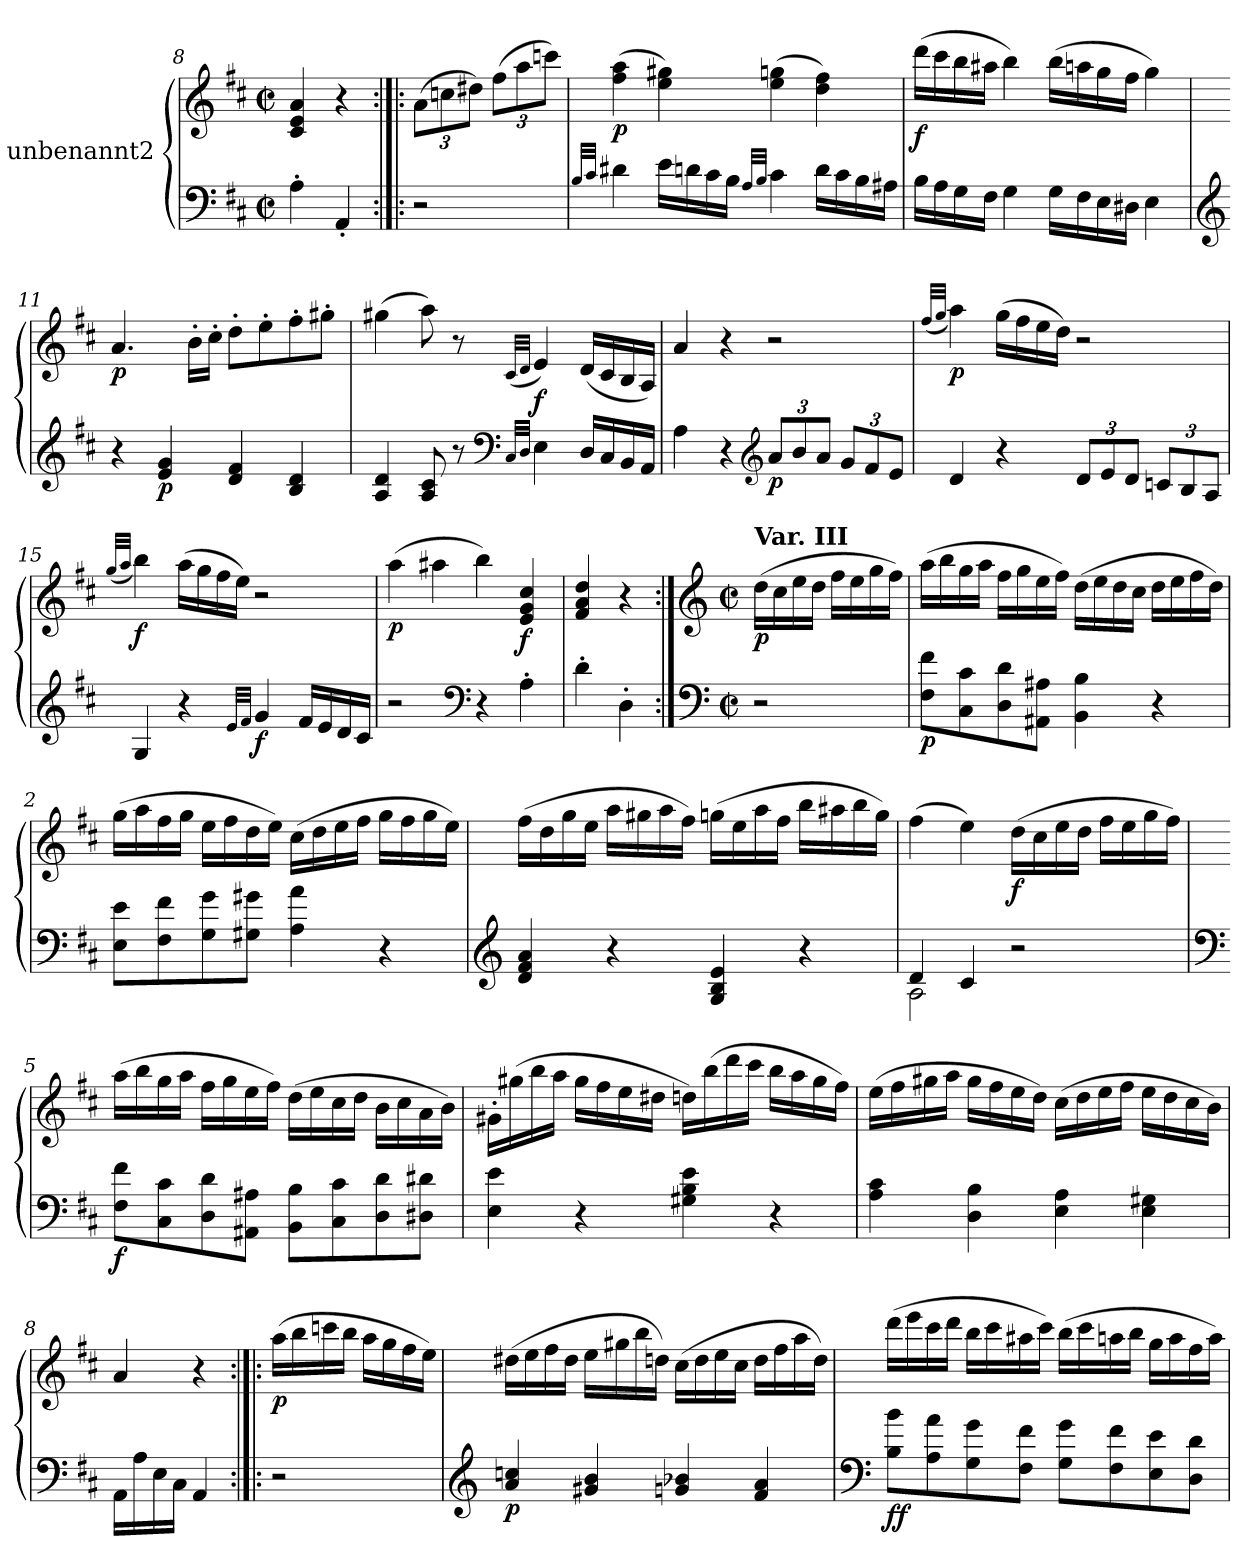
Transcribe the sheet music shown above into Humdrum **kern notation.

**kern	**kern	**dynam
*part1	*part1	*part1
*staff2	*staff1	*staff1/2
*I"unbenannt2	*	*
*clefF4	*clefG2	*
*k[f#c#]	*k[f#c#]	*
*M2/2	*M2/2	*
*met(c|)	*met(c|)	*
=8	=8	=8
4A'\	4c#/ 4e/ 4a/	.
4AA'/	4r	.
=8X1:|!|:	=8X1:|!|:	=8X1:|!|:
*	*Xbrackettup	*
2r	(>12a\L	.
.	12ccn\	.
.	12dd#X\J)	.
.	(>12ff#\L	.
.	12aa\	.
.	12cccn\J)	.
=9	=9	=9
32qB/LLL	.	.
32qc#/JJJ	.	.
!	!	!LO:DY:b
4d#X\	(>4ff#\ 4aa\	p
16e\LL	4ee\ 4gg#X\)	.
16dn\	.	.
16c#\	.	.
16B\JJ	.	.
32qA/LLL	.	.
32qB/JJJ	.	.
4c#\	(>4ee\ 4ggn\	.
16d\LL	4dd\ 4ff#\)	.
16c#\	.	.
16B\	.	.
16A#X\JJ	.	.
=10	=10	=10
!	!	!LO:DY:b
16B\LL	(>16ddd\LL	f
16A\	16ccc#\	.
16G\	16bb\	.
16F#\JJ	16aa#X\JJ	.
4G\	4bb\)	.
16G\LL	(>16bb\LL	.
16F#\	16aan\	.
16E\	16gg\	.
16D#X\JJ	16ff#\JJ	.
4E\	4gg\)	.
=11	=11	=11
*clefG2	*	*
!	!	!LO:DY:b
4r	4.a/	p
!	!	!LO:DY:b=2
4e/ 4g/	.	p
.	16b'\LL	.
.	16cc#'\JJ	.
4d/ 4f#/	8dd'\L	.
.	8ee'\	.
4B/ 4d/	8ff#'\	.
.	8gg#X'\J	.
=12	=12	=12
4A/ 4d/	(>4gg#X\	.
8A/ 8c#/	8aa\)	.
8r	8r	.
*clefF4	*	*
32qC#/LLL	(<32qc#/LLL	.
32qD/JJJ	32qd/JJJ	.
!	!	!LO:DY:b
4E\	4e/)	f
16D/LL	(<16d/LL	.
16C#/	16c#/	.
16BB/	16B/	.
16AA/JJ	16A/JJ)	.
=13	=13	=13
4A\	4a/	.
4r	4r	.
*clefG2	*	*
*Xbrackettup	*	*
!	!	!LO:DY:b=2
12a/L	2r	p
12b/	.	.
12a/J	.	.
12g/L	.	.
12f#/	.	.
12e/J	.	.
=14	=14	=14
.	(<32qff#/LLL	.
.	32qgg/JJJ	.
!	!	!LO:DY:b
4d/	4aa\)	p
4r	(>16gg\LL	.
.	16ff#\	.
.	16ee\	.
.	16dd\JJ)	.
12d/L	2r	.
12e/	.	.
12d/J	.	.
12cn/L	.	.
12B/	.	.
12A/J	.	.
=15	=15	=15
.	(<32qgg/LLL	.
.	32qaa/JJJ	.
!	!	!LO:DY:b
4G/	4bb\)	f
4r	(>16aa\LL	.
.	16gg\	.
.	16ff#\	.
.	16ee\JJ)	.
32qe/LLL	.	.
32qf#/JJJ	.	.
!	!	!LO:DY:b=2
4g/	2r	f
16f#/LL	.	.
16e/	.	.
16d/	.	.
16c#/JJ	.	.
=16	=16	=16
!	!	!LO:DY:b
2r	(>4aa\	p
.	4aa#X\	.
*clefF4	*	*
4r	4bb\)	.
!	!	!LO:DY:b
4A'\	4e/ 4g/ 4cc#/	f
=17	=17	=17
4d'\	4f#/ 4a/ 4dd/	.
4D'\	4r	.
=:|!	=:|!	=:|!
*clefF4	*clefG2	*
*M2/2	*M2/2	*
*met(c|)	*met(c|)	*
!	!LO:TX:a:B:t=Var. III	!
!	!	!LO:DY:b
2r	(>16dd\LL	p
.	16cc#\	.
.	16ee\	.
.	16dd\JJ	.
.	16ff#\LL	.
.	16ee\	.
.	16gg\	.
.	16ff#\JJ)	.
=1	=1	=1
!	!	!LO:DY:b=2
8F#\ 8f#\L	(>16aa\LL	p
.	16bb\	.
8C#\ 8c#\	16gg\	.
.	16aa\JJ	.
8D\ 8d\	16ff#\LL	.
.	16gg\	.
8AA#X\ 8A#X\J	16ee\	.
.	16ff#\JJ)	.
4BB\ 4B\	(>16dd\LL	.
.	16ee\	.
.	16dd\	.
.	16cc#\JJ	.
4r	16dd\LL	.
.	16ee\	.
.	16ff#\	.
.	16dd\JJ)	.
=2	=2	=2
8E\ 8e\L	(>16gg\LL	.
.	16aa\	.
8F#\ 8f#\	16ff#\	.
.	16gg\JJ	.
8G\ 8g\	16ee\LL	.
.	16ff#\	.
8G#X\ 8g#X\J	16dd\	.
.	16ee\JJ)	.
4A\ 4a\	(>16cc#\LL	.
.	16dd\	.
.	16ee\	.
.	16ff#\JJ	.
4r	16gg\LL	.
.	16ff#\	.
.	16gg\	.
.	16ee\JJ)	.
=3	=3	=3
*clefG2	*	*
4d/ 4f#/ 4a/	(>16ff#\LL	.
.	16dd\	.
.	16gg\	.
.	16ee\JJ	.
4r	16aa\LL	.
.	16gg#X\	.
.	16aa\	.
.	16ff#\JJ)	.
4G/ 4B/ 4e/	(>16ggn\LL	.
.	16ee\	.
.	16aa\	.
.	16ff#\JJ	.
4r	16bb\LL	.
.	16aa#X\	.
.	16bb\	.
.	16gg\JJ)	.
=4	=4	=4
*^	*	*
4d/	2A\	(>4ff#\	.
4c#/	.	4ee\)	.
!	!	!	!LO:DY:b
2r	2ryy	(>16dd\LL	f
.	.	16cc#\	.
.	.	16ee\	.
.	.	16dd\JJ	.
.	.	16ff#\LL	.
.	.	16ee\	.
.	.	16gg\	.
.	.	16ff#\JJ)	.
*v	*v	*	*
=5	=5	=5
*clefF4	*	*
!	!	!LO:DY:b=2
8F#\ 8f#\L	(>16aa\LL	f
.	16bb\	.
8C#\ 8c#\	16gg\	.
.	16aa\JJ	.
8D\ 8d\	16ff#\LL	.
.	16gg\	.
8AA#X\ 8A#X\J	16ee\	.
.	16ff#\JJ)	.
8BB\ 8B\L	(>16dd\LL	.
.	16ee\	.
8C#\ 8c#\	16cc#\	.
.	16dd\JJ	.
8D\ 8d\	16b\LL	.
.	16cc#\	.
8D#X\ 8d#X\J	16a\	.
.	16b\JJ)	.
=6	=6	=6
4E\ 4e\	16g#X'\LL	.
.	(>16gg#X\	.
.	16bb\	.
.	16aa\JJ	.
4r	16gg#\LL	.
.	16ff#\	.
.	16ee\	.
.	16dd#X\JJ	.
4G#X\ 4B\ 4e\	16ddn\LL)	.
.	(>16bb\	.
.	16ddd\	.
.	16ccc#\JJ	.
4r	16bb\LL	.
.	16aa\	.
.	16gg#\	.
.	16ff#\JJ)	.
=7	=7	=7
4A\ 4c#\	(>16ee\LL	.
.	16ff#\	.
.	16gg#X\	.
.	16aa\JJ	.
4D\ 4B\	16gg#\LL	.
.	16ff#\	.
.	16ee\	.
.	16dd\JJ)	.
4E\ 4A\	(>16cc#\LL	.
.	16dd\	.
.	16ee\	.
.	16ff#\JJ	.
4E\ 4G#X\	16ee\LL	.
.	16dd\	.
.	16cc#\	.
.	16b\JJ)	.
=8	=8	=8
16AA\LL	4a/	.
16A\	.	.
16E\	.	.
16C#\JJ	.	.
4AA/	4r	.
=8X1:|!|:	=8X1:|!|:	=8X1:|!|:
!	!	!LO:DY:b
2r	(>16aa\LL	p
.	16bb\	.
.	16cccn\	.
.	16bb\JJ	.
.	16aa\LL	.
.	16gg\	.
.	16ff#\	.
.	16ee\JJ)	.
=9	=9	=9
*clefG2	*	*
!	!	!LO:DY:b=2
4a/ 4ccn/	(>16dd#X\LL	p
.	16ee\	.
.	16ff#\	.
.	16dd#\JJ	.
4g#X/ 4b/	16ee\LL	.
.	16gg#X\	.
.	16bb\	.
.	16ddn\JJ)	.
4gn/ 4b-X/	(>16cc#\LL	.
.	16dd\	.
.	16ee\	.
.	16cc#\JJ	.
4f#/ 4a/	16dd\LL	.
.	16ff#\	.
.	16aa\	.
.	16dd\JJ)	.
=10	=10	=10
*clefF4	*	*
!	!	!LO:DY:b=2
!	!	!LO:DY:n=1:b
8B\ 8b\L	(>16ddd\LL	f f
.	16eee\	.
8A\ 8a\	16ccc#\	.
.	16ddd\JJ	.
8G\ 8g\	16bb\LL	.
.	16ccc#\	.
8F#\ 8f#\J	16aa#X\	.
.	16ccc#\JJ)	.
8G\ 8g\L	(>16bb\LL	.
.	16ccc#\	.
8F#\ 8f#\	16aan\	.
.	16bb\JJ	.
8E\ 8e\	16gg\LL	.
.	16aa\	.
8D\ 8d\J	16ff#\	.
.	16aa\JJ)	.
=	=	=
*-	*-	*-
